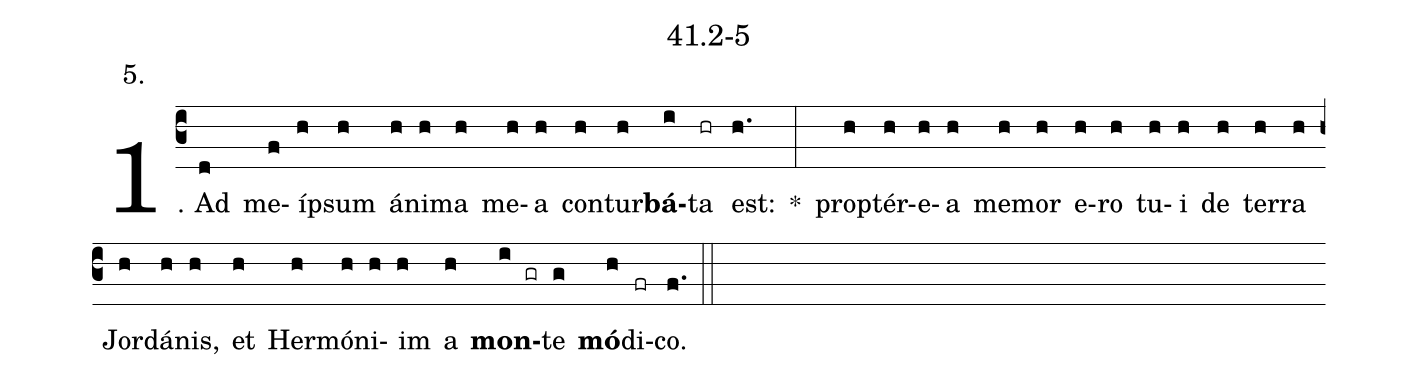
name: 41.2-5;
annotation: 5.;
%%
(c3)1. Ad(d) me(f)íp(h)sum(h) á(h)ni(h)ma(h) me(h)a(h) con(h)tur(h)<b>bá</b>(i)ta(hr) est:(h.) *(:) prop(h)tér(h)e(h)a(h) me(h)mor(h) e(h)ro(h) tu(h)i(h) de(h) ter(h)ra(h) Jor(h)dá(h)nis,(h) et(h) Her(h)mó(h)ni(h)im(h) a(h) <b>mon</b>(i gr)te(g) <b>mó</b>(h)di(fr)co.(f.) (::)


%E(h) u(h) o(i) u(g) a(h) e.(f.) (::)
